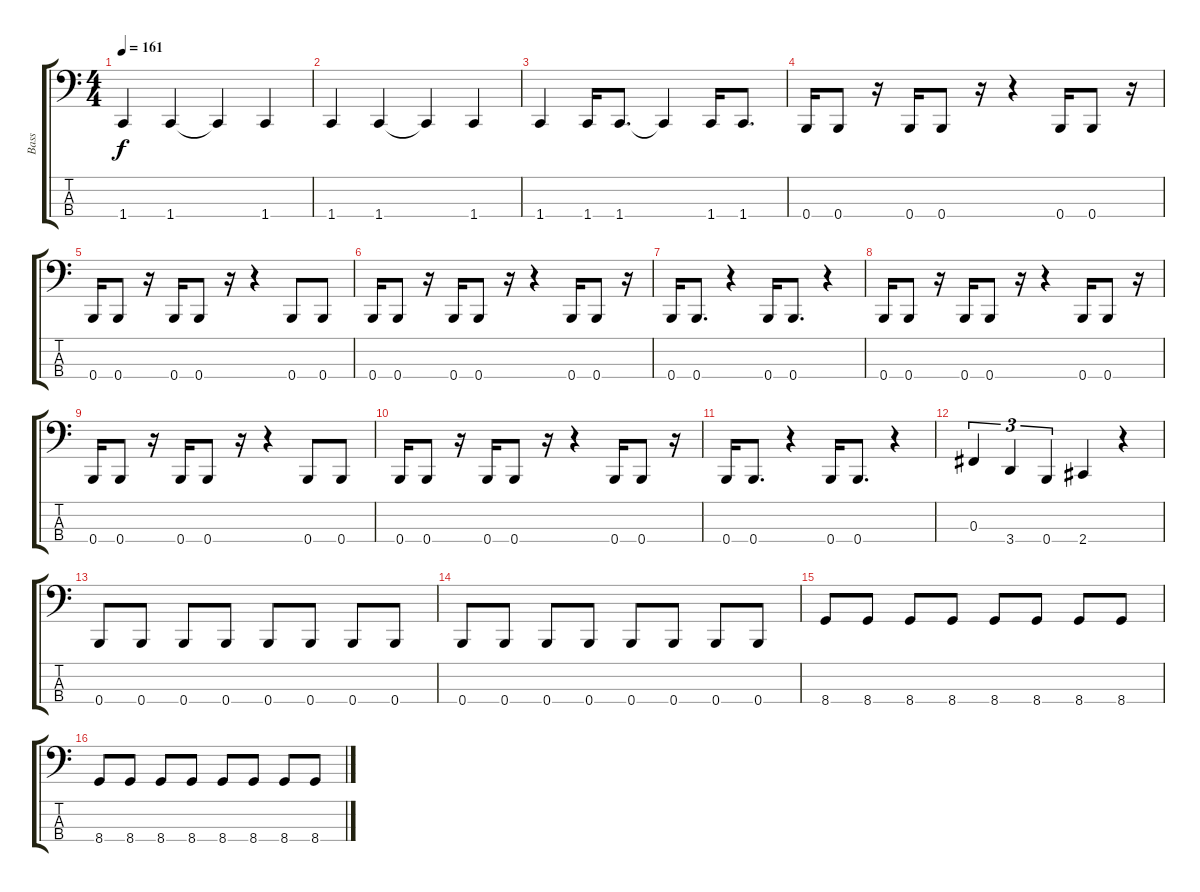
\track ("Bass" "Bass") {instrument electricbasspick}
\staff {score tabs}
\tuning (E2 B1 Gb1 B0) {hide}
\ts (4 4)
\tempo 161
\clef f4
\ks c
1.4.4{dy f} 1.4.4 1.4{t}.4 1.4.4 |
1.4.4 1.4.4 1.4{t}.4 1.4.4 |
1.4.4 1.4.16 1.4.8{d} 1.4{t}.4 1.4.16 1.4.8{d} |
0.4.16 0.4.8 r.16 0.4.16 0.4.8 r.16 r.4 0.4.16 0.4.8 r.16 |
0.4.16 0.4.8 r.16 0.4.16 0.4.8 r.16 r.4 0.4.8 0.4.8 |
0.4.16 0.4.8 r.16 0.4.16 0.4.8 r.16 r.4 0.4.16 0.4.8 r.16 |
0.4.16 0.4.8{d} r.4 0.4.16 0.4.8{d} r.4 |
0.4.16 0.4.8 r.16 0.4.16 0.4.8 r.16 r.4 0.4.16 0.4.8 r.16 |
0.4.16 0.4.8 r.16 0.4.16 0.4.8 r.16 r.4 0.4.8 0.4.8 |
0.4.16 0.4.8 r.16 0.4.16 0.4.8 r.16 r.4 0.4.16 0.4.8 r.16 |
0.4.16 0.4.8{d} r.4 0.4.16 0.4.8{d} r.4 |
0.3.4{tu (3 2)} 3.4.4{tu (3 2)} 0.4.4{tu (3 2)} 2.4.4 r.4 |
0.4.8 0.4.8 0.4.8 0.4.8 0.4.8 0.4.8 0.4.8 0.4.8 |
0.4.8 0.4.8 0.4.8 0.4.8 0.4.8 0.4.8 0.4.8 0.4.8 |
8.4.8 8.4.8 8.4.8 8.4.8 8.4.8 8.4.8 8.4.8 8.4.8 |
8.4.8 8.4.8 8.4.8 8.4.8 8.4.8 8.4.8 8.4.8 8.4.8
